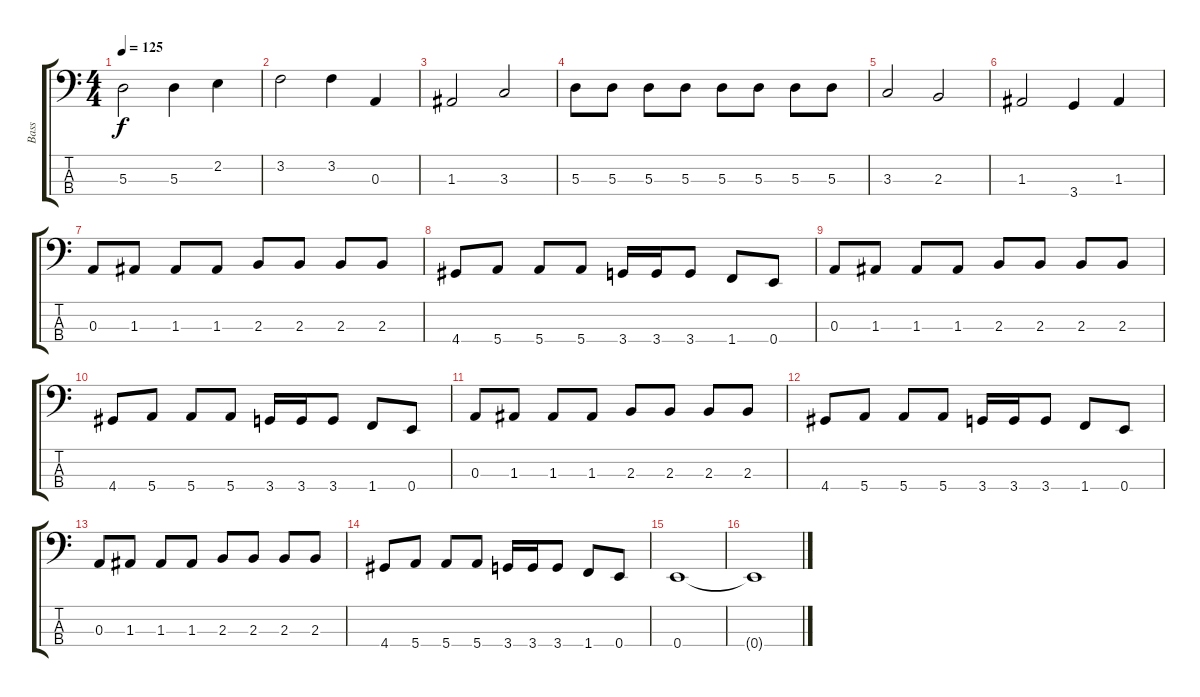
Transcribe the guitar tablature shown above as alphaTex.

\track ("Bass" "Bass") {instrument electricbasspick}
\staff {score tabs}
\tuning (G2 D2 A1 E1) {hide}
\ts (4 4)
\tempo 125
\clef f4
\ks c
5.3.2{dy f} 5.3.4 2.2.4 |
3.2.2 3.2.4 0.3.4 |
1.3.2 3.3.2 |
5.3.8 5.3.8 5.3.8 5.3.8 5.3.8 5.3.8 5.3.8 5.3.8 |
3.3.2 2.3.2 |
1.3.2 3.4.4 1.3.4 |
0.3.8 1.3.8 1.3.8 1.3.8 2.3.8 2.3.8 2.3.8 2.3.8 |
4.4.8 5.4.8 5.4.8 5.4.8 3.4.16 3.4.16 3.4.8 1.4.8 0.4.8 |
0.3.8 1.3.8 1.3.8 1.3.8 2.3.8 2.3.8 2.3.8 2.3.8 |
4.4.8 5.4.8 5.4.8 5.4.8 3.4.16 3.4.16 3.4.8 1.4.8 0.4.8 |
0.3.8 1.3.8 1.3.8 1.3.8 2.3.8 2.3.8 2.3.8 2.3.8 |
4.4.8 5.4.8 5.4.8 5.4.8 3.4.16 3.4.16 3.4.8 1.4.8 0.4.8 |
0.3.8 1.3.8 1.3.8 1.3.8 2.3.8 2.3.8 2.3.8 2.3.8 |
4.4.8 5.4.8 5.4.8 5.4.8 3.4.16 3.4.16 3.4.8 1.4.8 0.4.8 |
0.4.1 |
0.4{t}.1
